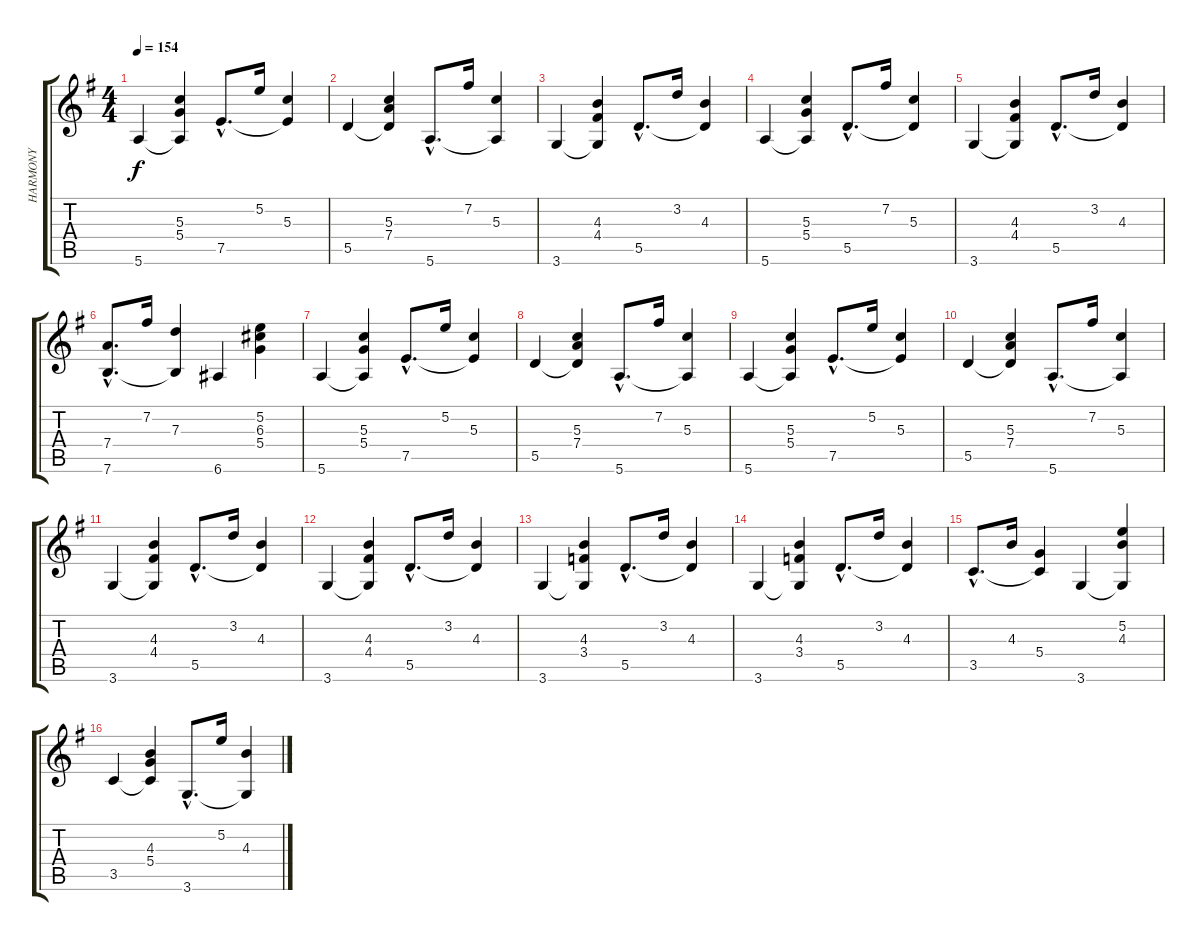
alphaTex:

\track ("HARMONY" "HARMONY") {instrument acousticguitarnylon}
\staff {score tabs}
\tuning (E4 B3 G3 D3 A2 E2) {hide}
\ts (4 4)
\tempo 154
\clef g2
\ks g
5.6.4{dy f} (5.3 5.4 5.6{t}).4 7.5{hac}.8{d} 5.2.16 (5.3 7.5{t}).4 |
5.5.4 (5.3 7.4 5.5{t}).4 5.6{hac}.8{d} 7.2.16 (5.3 5.6{t}).4 |
3.6.4 (4.3 4.4 3.6{t}).4 5.5{hac}.8{d} 3.2.16 (4.3 5.5{t}).4 |
5.6.4 (5.3 5.4 5.6{t}).4 5.5{hac}.8{d} 7.2.16 (5.3 5.5{t}).4 |
3.6.4 (4.3 4.4 3.6{t}).4 5.5{hac}.8{d} 3.2.16 (4.3 5.5{t}).4 |
(7.4{hac} 7.6{hac}).8{d} 7.2.16 (7.3 7.6{t}).4 6.6.4 (5.2 6.3 5.4).4 |
5.6.4 (5.3 5.4 5.6{t}).4 7.5{hac}.8{d} 5.2.16 (5.3 7.5{t}).4 |
5.5.4 (5.3 7.4 5.5{t}).4 5.6{hac}.8{d} 7.2.16 (5.3 5.6{t}).4 |
5.6.4 (5.3 5.4 5.6{t}).4 7.5{hac}.8{d} 5.2.16 (5.3 7.5{t}).4 |
5.5.4 (5.3 7.4 5.5{t}).4 5.6{hac}.8{d} 7.2.16 (5.3 5.6{t}).4 |
3.6.4 (4.3 4.4 3.6{t}).4 5.5{hac}.8{d} 3.2.16 (4.3 5.5{t}).4 |
3.6.4 (4.3 4.4 3.6{t}).4 5.5{hac}.8{d} 3.2.16 (4.3 5.5{t}).4 |
3.6.4 (4.3 3.4 3.6{t}).4 5.5{hac}.8{d} 3.2.16 (4.3 5.5{t}).4 |
3.6.4 (4.3 3.4 3.6{t}).4 5.5{hac}.8{d} 3.2.16 (4.3 5.5{t}).4 |
3.5{hac}.8{d} 4.3.16 (5.4 3.5{t}).4 3.6.4 (5.2 4.3 3.6{t}).4 |
3.5.4 (4.3 5.4 3.5{t}).4 3.6{hac}.8{d} 5.2.16 (4.3 3.6{t}).4
